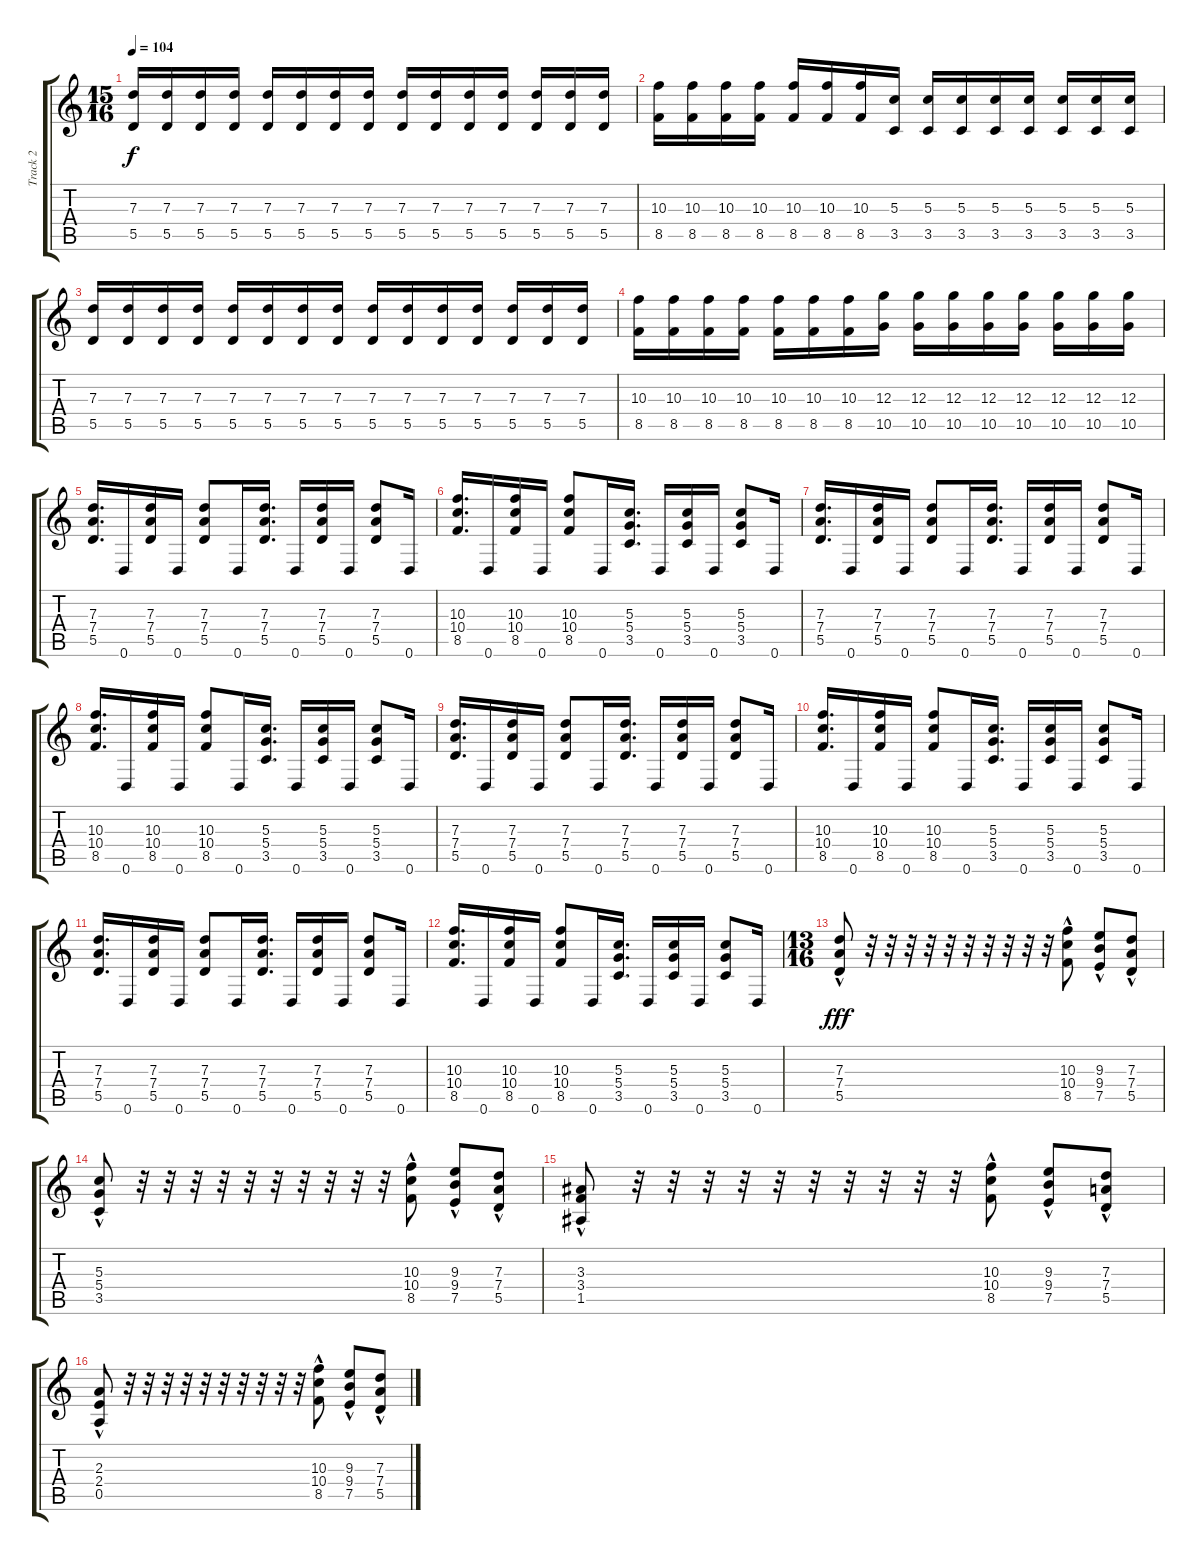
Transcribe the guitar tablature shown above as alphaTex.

\track ("Track 2" "Track 2") {instrument distortionguitar}
\staff {score tabs}
\tuning (E4 B3 G3 D3 A2 D2) {hide}
\ts (15 16)
\tempo 104
\clef g2
\ks c
(7.3 5.5).16{dy f} (7.3 5.5).16 (7.3 5.5).16 (7.3 5.5).16 (7.3 5.5).16 (7.3 5.5).16 (7.3 5.5).16 (7.3 5.5).16 (7.3 5.5).16 (7.3 5.5).16 (7.3 5.5).16 (7.3 5.5).16 (7.3 5.5).16 (7.3 5.5).16 (7.3 5.5).16 |
(10.3 8.5).16 (10.3 8.5).16 (10.3 8.5).16 (10.3 8.5).16 (10.3 8.5).16 (10.3 8.5).16 (10.3 8.5).16 (5.3 3.5).16 (5.3 3.5).16 (5.3 3.5).16 (5.3 3.5).16 (5.3 3.5).16 (5.3 3.5).16 (5.3 3.5).16 (5.3 3.5).16 |
(7.3 5.5).16 (7.3 5.5).16 (7.3 5.5).16 (7.3 5.5).16 (7.3 5.5).16 (7.3 5.5).16 (7.3 5.5).16 (7.3 5.5).16 (7.3 5.5).16 (7.3 5.5).16 (7.3 5.5).16 (7.3 5.5).16 (7.3 5.5).16 (7.3 5.5).16 (7.3 5.5).16 |
(10.3 8.5).16 (10.3 8.5).16 (10.3 8.5).16 (10.3 8.5).16 (10.3 8.5).16 (10.3 8.5).16 (10.3 8.5).16 (12.3 10.5).16 (12.3 10.5).16 (12.3 10.5).16 (12.3 10.5).16 (12.3 10.5).16 (12.3 10.5).16 (12.3 10.5).16 (12.3 10.5).16 |
(7.3 7.4 5.5).16{d} 0.6.16 (7.3 7.4 5.5).16 0.6.16 (7.3 7.4 5.5).8 0.6.16 (7.3 7.4 5.5).16{d} 0.6.16 (7.3 7.4 5.5).16 0.6.16 (7.3 7.4 5.5).8 0.6.16 |
(10.3 10.4 8.5).16{d} 0.6.16 (10.3 10.4 8.5).16 0.6.16 (10.3 10.4 8.5).8 0.6.16 (5.3 5.4 3.5).16{d} 0.6.16 (5.3 5.4 3.5).16 0.6.16 (5.3 5.4 3.5).8 0.6.16 |
(7.3 7.4 5.5).16{d} 0.6.16 (7.3 7.4 5.5).16 0.6.16 (7.3 7.4 5.5).8 0.6.16 (7.3 7.4 5.5).16{d} 0.6.16 (7.3 7.4 5.5).16 0.6.16 (7.3 7.4 5.5).8 0.6.16 |
(10.3 10.4 8.5).16{d} 0.6.16 (10.3 10.4 8.5).16 0.6.16 (10.3 10.4 8.5).8 0.6.16 (5.3 5.4 3.5).16{d} 0.6.16 (5.3 5.4 3.5).16 0.6.16 (5.3 5.4 3.5).8 0.6.16 |
(7.3 7.4 5.5).16{d} 0.6.16 (7.3 7.4 5.5).16 0.6.16 (7.3 7.4 5.5).8 0.6.16 (7.3 7.4 5.5).16{d} 0.6.16 (7.3 7.4 5.5).16 0.6.16 (7.3 7.4 5.5).8 0.6.16 |
(10.3 10.4 8.5).16{d} 0.6.16 (10.3 10.4 8.5).16 0.6.16 (10.3 10.4 8.5).8 0.6.16 (5.3 5.4 3.5).16{d} 0.6.16 (5.3 5.4 3.5).16 0.6.16 (5.3 5.4 3.5).8 0.6.16 |
(7.3 7.4 5.5).16{d} 0.6.16 (7.3 7.4 5.5).16 0.6.16 (7.3 7.4 5.5).8 0.6.16 (7.3 7.4 5.5).16{d} 0.6.16 (7.3 7.4 5.5).16 0.6.16 (7.3 7.4 5.5).8 0.6.16 |
(10.3 10.4 8.5).16{d} 0.6.16 (10.3 10.4 8.5).16 0.6.16 (10.3 10.4 8.5).8 0.6.16 (5.3 5.4 3.5).16{d} 0.6.16 (5.3 5.4 3.5).16 0.6.16 (5.3 5.4 3.5).8 0.6.16 |
\ts (13 16)
(7.3{hac} 7.4{hac} 5.5{hac}).8{dy fff} r.32 r.32 r.32 r.32 r.32 r.32 r.32 r.32 r.32 r.32 (10.3{hac} 10.4{hac} 8.5{hac}).8 (9.3{hac} 9.4{hac} 7.5{hac}).8 (7.3{hac} 7.4{hac} 5.5{hac}).8 |
(5.3{hac} 5.4{hac} 3.5{hac}).8 r.32 r.32 r.32 r.32 r.32 r.32 r.32 r.32 r.32 r.32 (10.3{hac} 10.4{hac} 8.5{hac}).8 (9.3{hac} 9.4{hac} 7.5{hac}).8 (7.3{hac} 7.4{hac} 5.5{hac}).8 |
(3.3{hac} 3.4{hac} 1.5{hac}).8 r.32 r.32 r.32 r.32 r.32 r.32 r.32 r.32 r.32 r.32 (10.3{hac} 10.4{hac} 8.5{hac}).8 (9.3{hac} 9.4{hac} 7.5{hac}).8 (7.3{hac} 7.4{hac} 5.5{hac}).8 |
(2.3{hac} 2.4{hac} 0.5{hac}).8 r.32 r.32 r.32 r.32 r.32 r.32 r.32 r.32 r.32 r.32 (10.3{hac} 10.4{hac} 8.5{hac}).8 (9.3{hac} 9.4{hac} 7.5{hac}).8 (7.3{hac} 7.4{hac} 5.5{hac}).8
